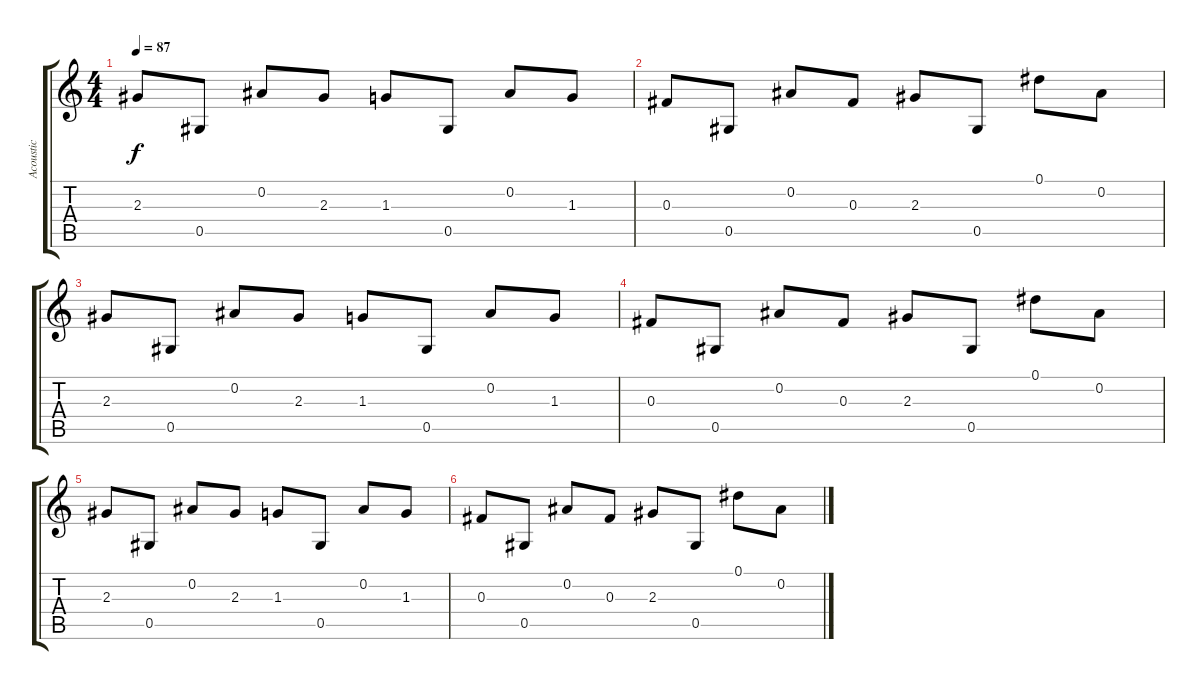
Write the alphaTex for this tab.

\track ("Acoustic" "Acoustic") {instrument electricguitarclean}
\staff {score tabs}
\tuning (Eb4 Bb3 Gb3 Db3 Ab2 Eb2) {hide}
\ts (4 4)
\tempo 87
\clef g2
\ks c
2.3.8{dy f} 0.5.8 0.2.8 2.3.8 1.3.8 0.5.8 0.2.8 1.3.8 |
0.3.8 0.5.8 0.2.8 0.3.8 2.3.8 0.5.8 0.1.8 0.2.8 |
2.3.8 0.5.8 0.2.8 2.3.8 1.3.8 0.5.8 0.2.8 1.3.8 |
0.3.8 0.5.8 0.2.8 0.3.8 2.3.8 0.5.8 0.1.8 0.2.8 |
2.3.8 0.5.8 0.2.8 2.3.8 1.3.8 0.5.8 0.2.8 1.3.8 |
0.3.8 0.5.8 0.2.8 0.3.8 2.3.8 0.5.8 0.1.8 0.2.8
